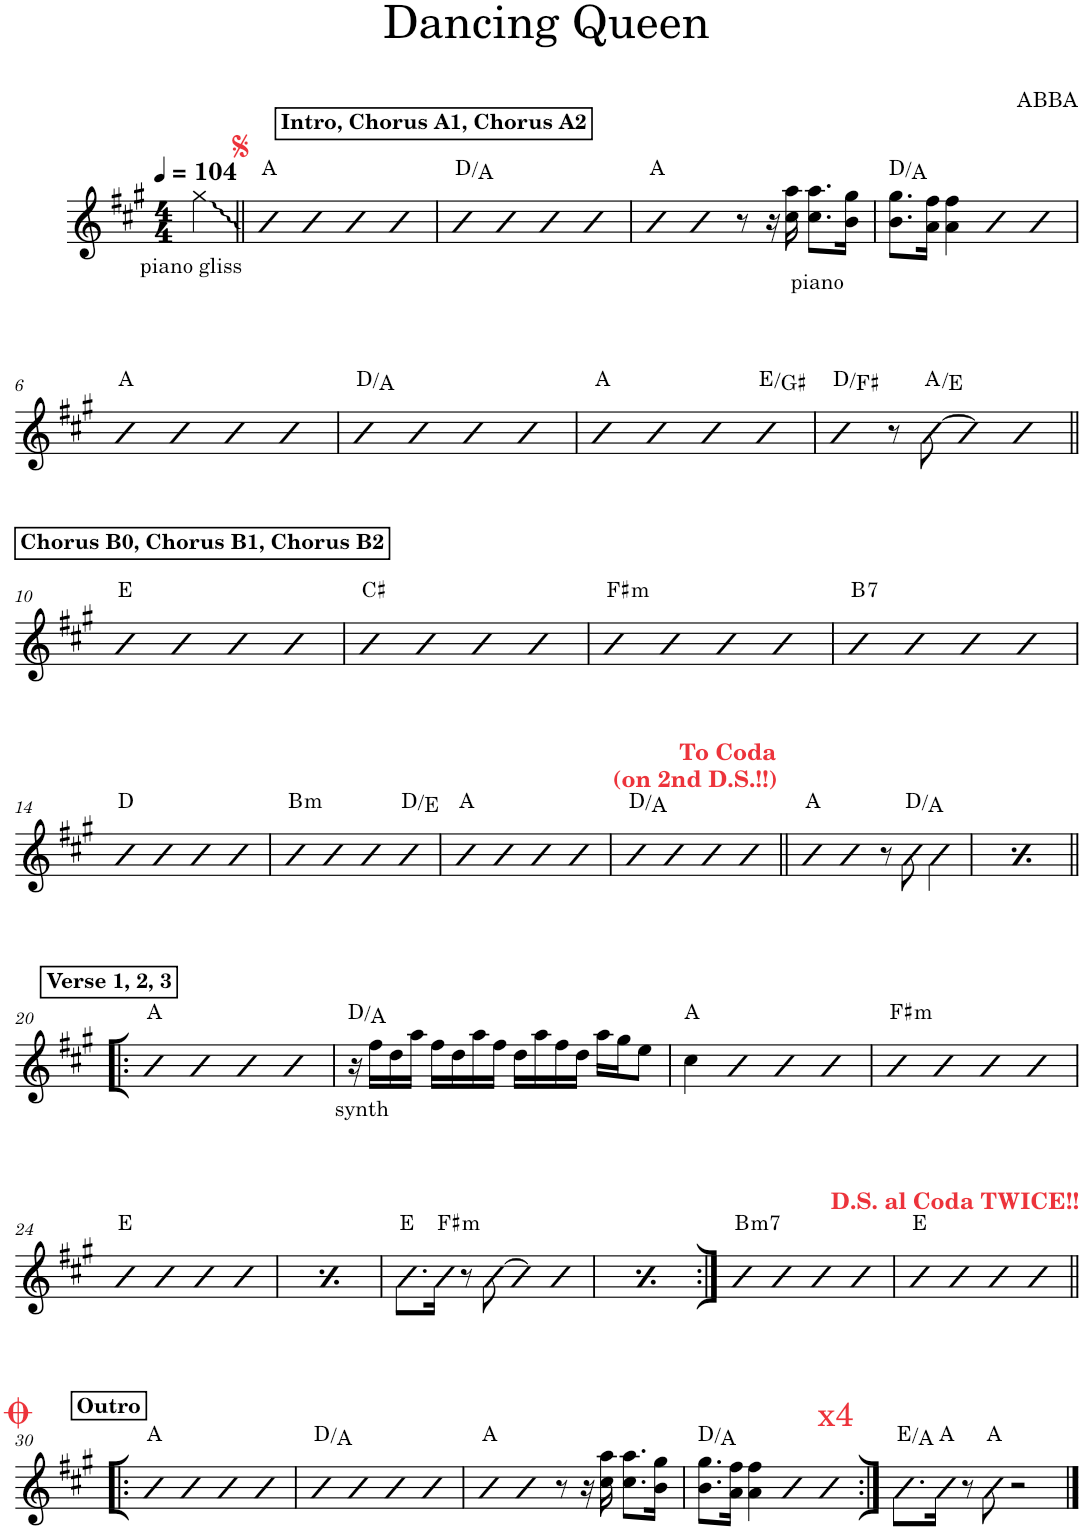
**kern	**harte
*part1	*part1
*staff1	*
*I"Piano	*
*I'Pno.	*
*clefG2	*
*k[f#c#g#]	*
*M4/4	*
*MM104	*
=1	=1
!LO:TX:b:t=piano gliss	!
4gg#\	.
!!LO:REH:place=s1:a:B:cj:t=Intro, Chorus A1, Chorus A2
=2||	=2||
4b	A:maj
4b	.
4b	.
4b	.
=3	=3
4b	D:maj/5
4b	.
4b	.
4b	.
=4	=4
4b	A:maj
4b	.
8r	.
16r	.
!LO:TX:b:t=piano	!
16cc#\ 16aa\	.
8.cc#\ 8.aa\L	.
16b\ 16gg#\Jk	.
=5	=5
8.b\ 8.gg#\L	D:maj/5
16a\ 16ff#\Jk	.
4a\ 4ff#\	.
4b	.
4b	.
!!LO:LB:g=z
=6	=6
4b	A:maj
4b	.
4b	.
4b	.
=7	=7
4b	D:maj/5
4b	.
4b	.
4b	.
=8	=8
4b	A:maj
4b	.
4b	.
4b	E:maj/3
=9	=9
4b	D:maj/3
8r	.
[8b\	A:maj/5
4b]	.
4b	.
!!LO:LB:g=z
!!LO:REH:place=s1:a:B:cj:t=Chorus B0, Chorus B1, Chorus B2
=10||	=10||
4b	E:maj
4b	.
4b	.
4b	.
=11	=11
4b	C#:maj
4b	.
4b	.
4b	.
=12	=12
!	!LO:H:kt=m
4b	F#:min
4b	.
4b	.
4b	.
=13	=13
!	!LO:H:kt=7
4b	B:7
4b	.
4b	.
4b	.
!!LO:LB:g=z
=14	=14
4b	D:maj
4b	.
4b	.
4b	.
=15	=15
!	!LO:H:kt=m
4b	B:min
4b	.
4b	.
4b	D:maj/2
=16	=16
4b	A:maj
4b	.
4b	.
4b	.
=17	=17
4b	D:maj/5
4b	.
4b	.
4b	.
!LO:TX:a:color=#ED333B:t=To Coda\n(on 2nd D.S.!!)	!
=18||	=18||
4b	A:maj
4b	.
8r	.
8b\	D:maj/5
4b\	.
=19	=19
4b	A:maj
4b	.
8r	.
8b\	D:maj/5
4b\	.
!!LO:LB:g=z
!!LO:REH:place=s1:a:B:cj:t=Verse 1, 2, 3
=20!|:	=20!|:
4b	A:maj
4b	.
4b	.
4b	.
=21	=21
!LO:TX:b:t=synth	!
16r	D:maj/5
16ff#\LL	.
16dd\	.
16aa\JJ	.
16ff#\LL	.
16dd\	.
16aa\	.
16ff#\JJ	.
16dd\LL	.
16aa\	.
16ff#\	.
16dd\JJ	.
16aa\LL	.
16gg#\J	.
8ee\J	.
=22	=22
4cc#\	A:maj
4b	.
4b	.
4b	.
=23	=23
!	!LO:H:kt=m
4b	F#:min
4b	.
4b	.
4b	.
!!LO:LB:g=z
=24	=24
4b	E:maj
4b	.
4b	.
4b	.
=25	=25
4b	E:maj
4b	.
4b	.
4b	.
=26	=26
8.b\L	E:maj
!	!LO:H:kt=m
16b\Jk	F#:min
8r	.
[8b\	.
4b]	.
4b	.
=27	=27
8.b\L	E:maj
!	!LO:H:kt=m
16b\Jk	F#:min
8r	.
[8b\	.
4b]	.
4b	.
=28:|!	=28:|!
!	!LO:H:kt=m7
4b	B:min7
4b	.
4b	.
4b	.
=29	=29
4b	E:maj
4b	.
4b	.
4b	.
!LO:TX:a:color=#ED333B:t=D.S. al Coda TWICE!!	!
!!LO:LB:g=z
!!LO:REH:place=s1:a:B:cj:t=Outro
=30!|:	=30!|:
4b	A:maj
4b	.
4b	.
4b	.
=31	=31
4b	D:maj/5
4b	.
4b	.
4b	.
=32	=32
4b	A:maj
4b	.
8r	.
16r	.
16cc#\ 16aa\	.
8.cc#\ 8.aa\L	.
16b\ 16gg#\Jk	.
=33	=33
8.b\ 8.gg#\L	D:maj/5
16a\ 16ff#\Jk	.
4a\ 4ff#\	.
4b	.
!LO:TX:a:color=#ED333B:t=x4	!
4b	.
=34:|!	=34:|!
8.b\L	E:maj/4
16b\Jk	A:maj
8r	.
8b\	A:maj
2r	.
==	==
*-	*-
